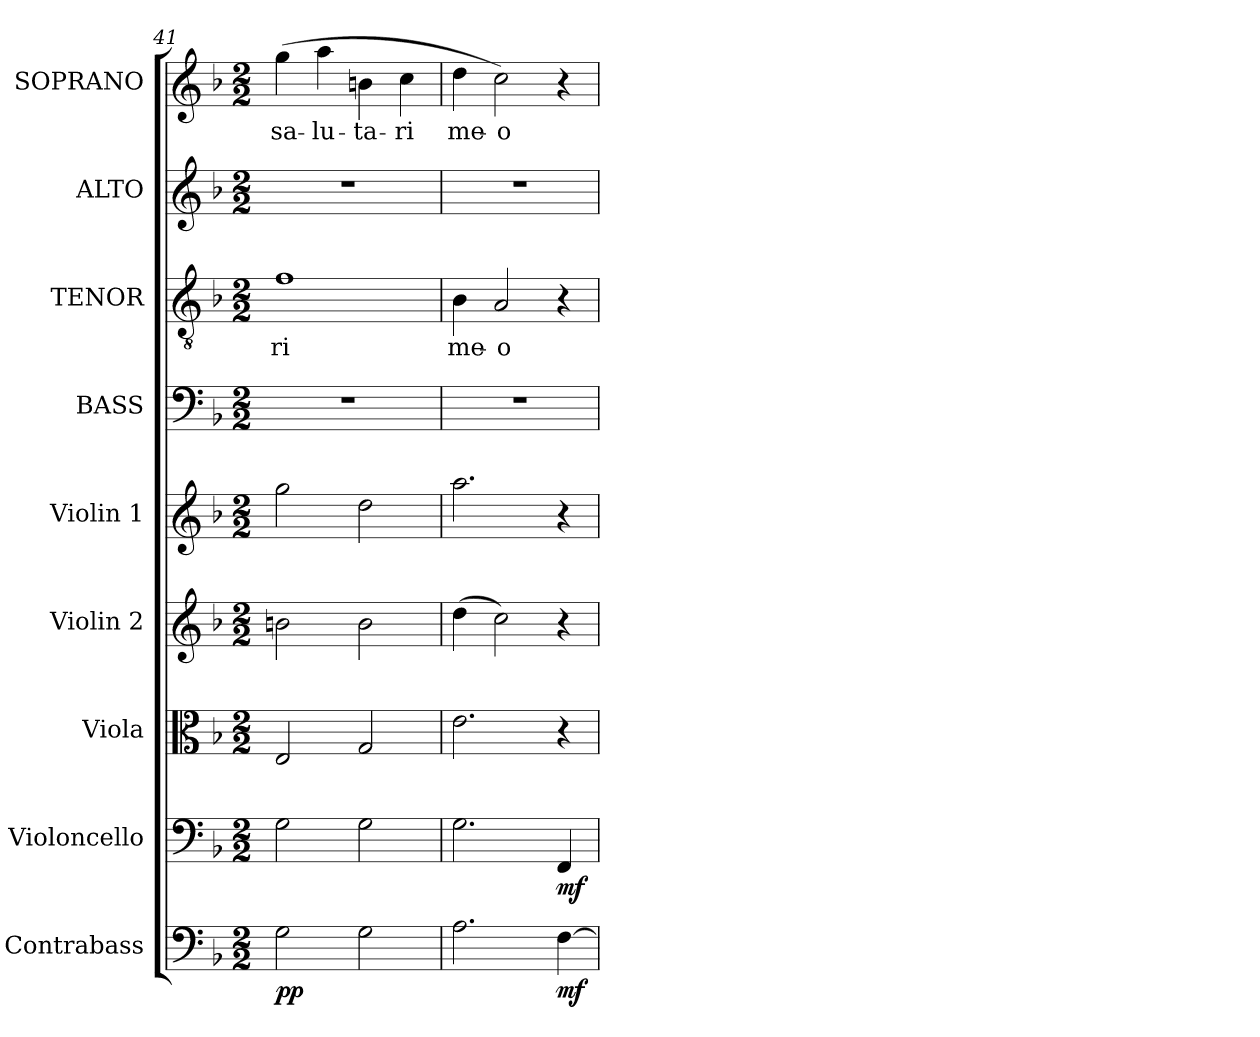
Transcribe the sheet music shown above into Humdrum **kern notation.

**kern	**dynam	**kern	**dynam	**kern	**kern	**kern	**kern	**kern	**text	**kern	**kern	**text
*part9	*part9	*part8	*part8	*part7	*part6	*part5	*part4	*part3	*part3	*part2	*part1	*part1
*staff9	*staff9	*staff8	*staff8	*staff7	*staff6	*staff5	*staff4	*staff3	*staff3	*staff2	*staff1	*staff1
*I"Contrabass	*	*I"Violoncello	*	*I"Viola	*I"Violin 2	*I"Violin 1	*I"BASS	*I"TENOR	*	*I"ALTO	*I"SOPRANO	*
*I'Cb.	*	*I'Vc.	*	*I'Vla.	*I'Vln. 2	*I'Vln. 1	*I'B.	*I'T.	*	*I'A.	*I'S.	*
*clefF4	*	*clefF4	*	*clefC3	*clefG2	*clefG2	*clefF4	*clefGv2	*	*clefG2	*clefG2	*
*ITrd7c12	*	*	*	*	*	*	*	*ITrd7c12	*	*	*	*
*k[b-]	*	*k[b-]	*	*k[b-]	*k[b-]	*k[b-]	*k[b-]	*k[b-]	*	*k[b-]	*k[b-]	*
*F:	*	*F:	*	*F:	*F:	*F:	*F:	*F:	*	*F:	*F:	*
*M2/2	*	*M2/2	*	*M2/2	*M2/2	*M2/2	*M2/2	*M2/2	*	*M2/2	*M2/2	*
=41	=41	=41	=41	=41	=41	=41	=41	=41	=41	=41	=41	=41
!	!	!	!	!	!	!	!	!	!LO:LY:b:color=#000000	!	!	!
!	!	!	!	!	!	!	!	!	!	!	!	!LO:LY:b:color=#000000
2GGi\	pp	2Gi\	.	2Ei/	2bni\	2ggi\	1r	1Fi	-ri	1r	(4ggi\	sa-
!	!	!	!	!	!	!	!	!	!	!	!	!LO:LY:b:color=#000000
.	.	.	.	.	.	.	.	.	.	.	4aai\	-lu-
!	!	!	!	!	!	!	!	!	!	!	!	!LO:LY:b:color=#000000
2GGi\	.	2Gi\	.	2Gi/	2bi\	2ddi\	.	.	.	.	4bni\	-ta-
!	!	!	!	!	!	!	!	!	!	!	!	!LO:LY:b:color=#000000
.	.	.	.	.	.	.	.	.	.	.	4cci\	-ri
=42	=42	=42	=42	=42	=42	=42	=42	=42	=42	=42	=42	=42
*	*	*	*	*	*^	*^	*	*	*	*	*	*
!	!	!	!	!	!	!	!	!	!	!	!LO:LY:b:color=#000000	!	!	!
!	!	!	!	!	!	!	!	!	!	!	!	!	!	!LO:LY:b:color=#000000
2.AAi\	.	2.Gi\	.	2.ei\	(4ddi\	2.ryy	2.aai\	4ryy	1r	4BB-i\	me-	1r	4ddi\	me-
!	!	!	!	!	!	!	!	!	!	!	!LO:LY:b:color=#000000	!	!	!
!	!	!	!	!	!	!	!	!	!	!	!	!	!	!LO:LY:b:color=#000000
.	.	.	.	.	2cci\)	.	.	2ryy	.	2AAi/	-o	.	2cci\)	-o
[>4FFi\	mf	4FFi/	mf	4r	4r	4ryy	4r	4ryy	.	4r	.	.	4r	.
*	*	*	*	*	*v	*v	*	*	*	*	*	*	*	*
*	*	*	*	*	*	*v	*v	*	*	*	*	*	*
=	=	=	=	=	=	=	=	=	=	=	=	=
*-	*-	*-	*-	*-	*-	*-	*-	*-	*-	*-	*-	*-
